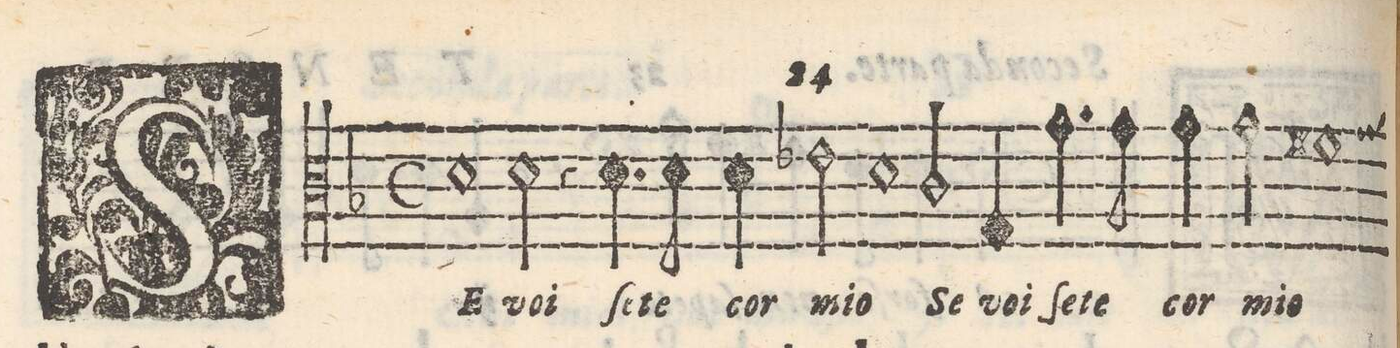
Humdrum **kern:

**kern	**text
*I"TENORE 	*
*clefC3	*
*k[b-]	*
*met(C)	*
*M2/1	*
1d	SE
2d\	voi
4r	.
4.d\	ſe-
=2-	=2-
8d\	-te
4d\	cor
2e-X\	mi-
1d	-o
=3-	=3-
2c/	Se
4G/	voi
4.g\	ſe-
8g\	-te
4g\	cor
2g\	mi-
=4-	=4-
1f#X	-o
*-	*-
